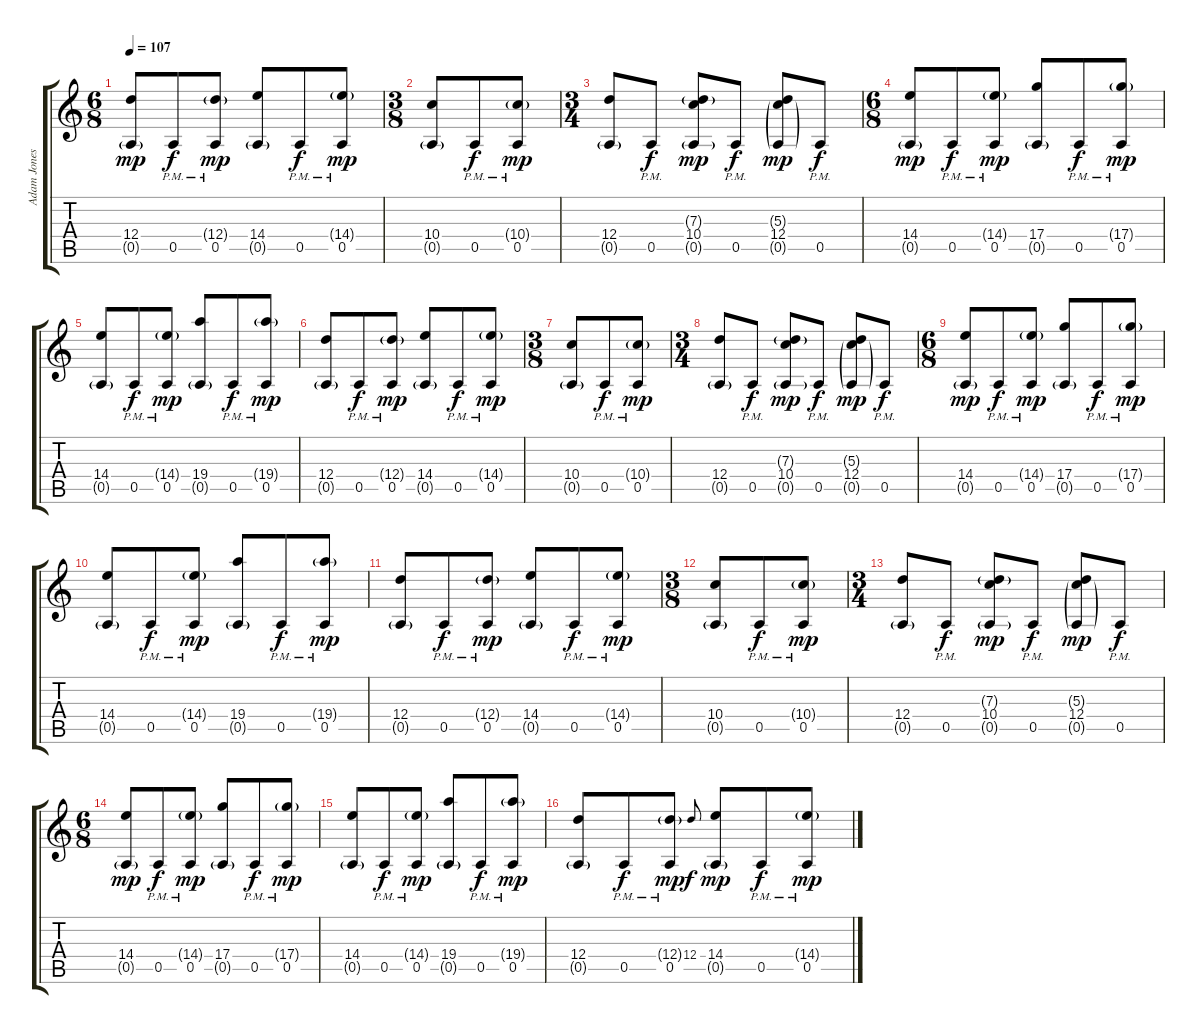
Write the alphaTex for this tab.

\track ("Adam Jones" "Adam Jones") {instrument distortionguitar}
\staff {score tabs}
\tuning (E4 B3 G3 D3 A2 D2) {hide}
\ts (6 8)
\tempo 107
\clef g2
\ks c
(12.4 0.5{g}).8{dy mp} 0.5{pm}.8{dy f} (12.4{g} 0.5{pm}).8{dy mp} (14.4 0.5{g}).8 0.5{pm}.8{dy f} (14.4{g} 0.5{pm}).8{dy mp} |
\ts (3 8)
(10.4 0.5{g}).8 0.5{pm}.8{dy f} (10.4{g} 0.5{pm}).8{dy mp} |
\ts (3 4)
(12.4 0.5{g}).8 0.5{pm}.8{dy f} (7.3{g} 10.4 0.5{g}).8{dy mp} 0.5{pm}.8{dy f} (5.3{g} 12.4 0.5{g}).8{dy mp} 0.5{pm}.8{dy f} |
\ts (6 8)
(14.4 0.5{g}).8{dy mp} 0.5{pm}.8{dy f} (14.4{g} 0.5{pm}).8{dy mp} (17.4 0.5{g}).8 0.5{pm}.8{dy f} (17.4{g} 0.5{pm}).8{dy mp} |
(14.4 0.5{g}).8 0.5{pm}.8{dy f} (14.4{g} 0.5{pm}).8{dy mp} (19.4 0.5{g}).8 0.5{pm}.8{dy f} (19.4{g} 0.5{pm}).8{dy mp} |
(12.4 0.5{g}).8 0.5{pm}.8{dy f} (12.4{g} 0.5{pm}).8{dy mp} (14.4 0.5{g}).8 0.5{pm}.8{dy f} (14.4{g} 0.5{pm}).8{dy mp} |
\ts (3 8)
(10.4 0.5{g}).8 0.5{pm}.8{dy f} (10.4{g} 0.5{pm}).8{dy mp} |
\ts (3 4)
(12.4 0.5{g}).8 0.5{pm}.8{dy f} (7.3{g} 10.4 0.5{g}).8{dy mp} 0.5{pm}.8{dy f} (5.3{g} 12.4 0.5{g}).8{dy mp} 0.5{pm}.8{dy f} |
\ts (6 8)
(14.4 0.5{g}).8{dy mp} 0.5{pm}.8{dy f} (14.4{g} 0.5{pm}).8{dy mp} (17.4 0.5{g}).8 0.5{pm}.8{dy f} (17.4{g} 0.5{pm}).8{dy mp} |
(14.4 0.5{g}).8 0.5{pm}.8{dy f} (14.4{g} 0.5{pm}).8{dy mp} (19.4 0.5{g}).8 0.5{pm}.8{dy f} (19.4{g} 0.5{pm}).8{dy mp} |
(12.4 0.5{g}).8 0.5{pm}.8{dy f} (12.4{g} 0.5{pm}).8{dy mp} (14.4 0.5{g}).8 0.5{pm}.8{dy f} (14.4{g} 0.5{pm}).8{dy mp} |
\ts (3 8)
(10.4 0.5{g}).8 0.5{pm}.8{dy f} (10.4{g} 0.5{pm}).8{dy mp} |
\ts (3 4)
(12.4 0.5{g}).8 0.5{pm}.8{dy f} (7.3{g} 10.4 0.5{g}).8{dy mp} 0.5{pm}.8{dy f} (5.3{g} 12.4 0.5{g}).8{dy mp} 0.5{pm}.8{dy f} |
\ts (6 8)
(14.4 0.5{g}).8{dy mp} 0.5{pm}.8{dy f} (14.4{g} 0.5{pm}).8{dy mp} (17.4 0.5{g}).8 0.5{pm}.8{dy f} (17.4{g} 0.5{pm}).8{dy mp} |
(14.4 0.5{g}).8 0.5{pm}.8{dy f} (14.4{g} 0.5{pm}).8{dy mp} (19.4 0.5{g}).8 0.5{pm}.8{dy f} (19.4{g} 0.5{pm}).8{dy mp} |
(12.4 0.5{g}).8 0.5{pm}.8{dy f} (12.4{g} 0.5{pm}).8{dy mp} 12.4.8{gr onbeat dy f} (14.4 0.5{g}).8{dy mp} 0.5{pm}.8{dy f} (14.4{g} 0.5{pm}).8{dy mp}
